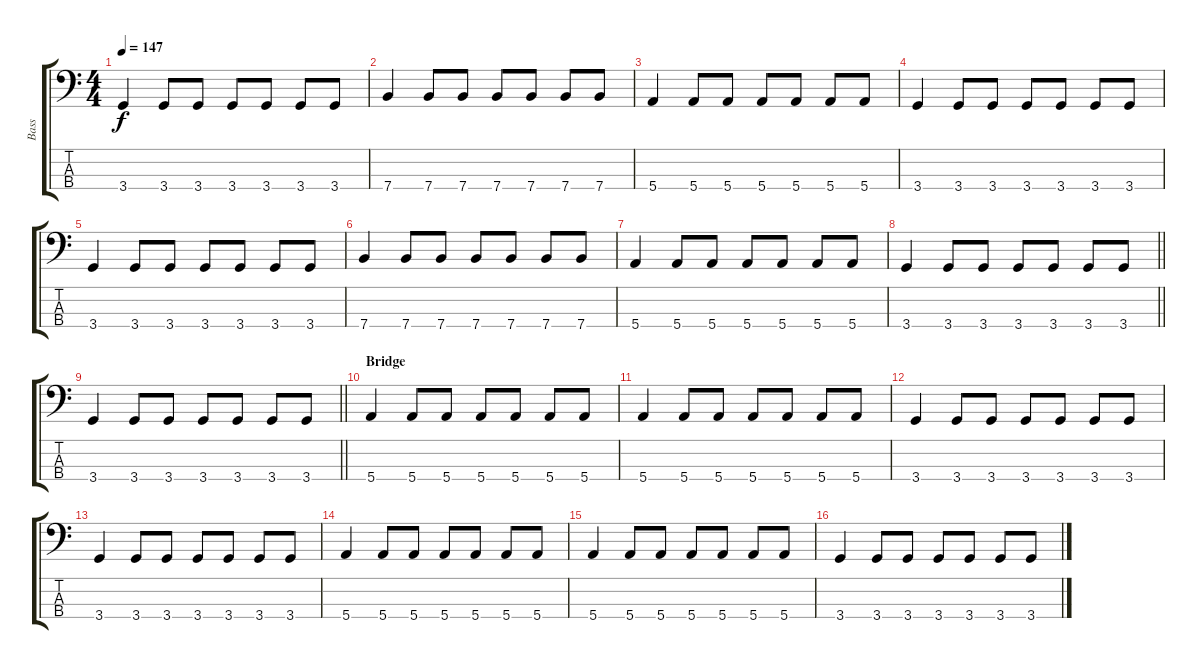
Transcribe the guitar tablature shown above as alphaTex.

\track ("Bass" "Bass") {instrument electricbasspick}
\staff {score tabs}
\tuning (G2 D2 A1 E1) {hide}
\ts (4 4)
\tempo 147
\clef f4
\ks c
3.4.4{dy f} 3.4.8 3.4.8 3.4.8 3.4.8 3.4.8 3.4.8 |
7.4.4 7.4.8 7.4.8 7.4.8 7.4.8 7.4.8 7.4.8 |
5.4.4 5.4.8 5.4.8 5.4.8 5.4.8 5.4.8 5.4.8 |
3.4.4 3.4.8 3.4.8 3.4.8 3.4.8 3.4.8 3.4.8 |
3.4.4 3.4.8 3.4.8 3.4.8 3.4.8 3.4.8 3.4.8 |
7.4.4 7.4.8 7.4.8 7.4.8 7.4.8 7.4.8 7.4.8 |
5.4.4 5.4.8 5.4.8 5.4.8 5.4.8 5.4.8 5.4.8 |
\barLineRight lightlight
3.4.4 3.4.8 3.4.8 3.4.8 3.4.8 3.4.8 3.4.8 |
\barLineRight lightlight
3.4.4 3.4.8 3.4.8 3.4.8 3.4.8 3.4.8 3.4.8 |
\section ("" "Bridge")
5.4.4 5.4.8 5.4.8 5.4.8 5.4.8 5.4.8 5.4.8 |
5.4.4 5.4.8 5.4.8 5.4.8 5.4.8 5.4.8 5.4.8 |
3.4.4 3.4.8 3.4.8 3.4.8 3.4.8 3.4.8 3.4.8 |
3.4.4 3.4.8 3.4.8 3.4.8 3.4.8 3.4.8 3.4.8 |
5.4.4 5.4.8 5.4.8 5.4.8 5.4.8 5.4.8 5.4.8 |
5.4.4 5.4.8 5.4.8 5.4.8 5.4.8 5.4.8 5.4.8 |
3.4.4 3.4.8 3.4.8 3.4.8 3.4.8 3.4.8 3.4.8
